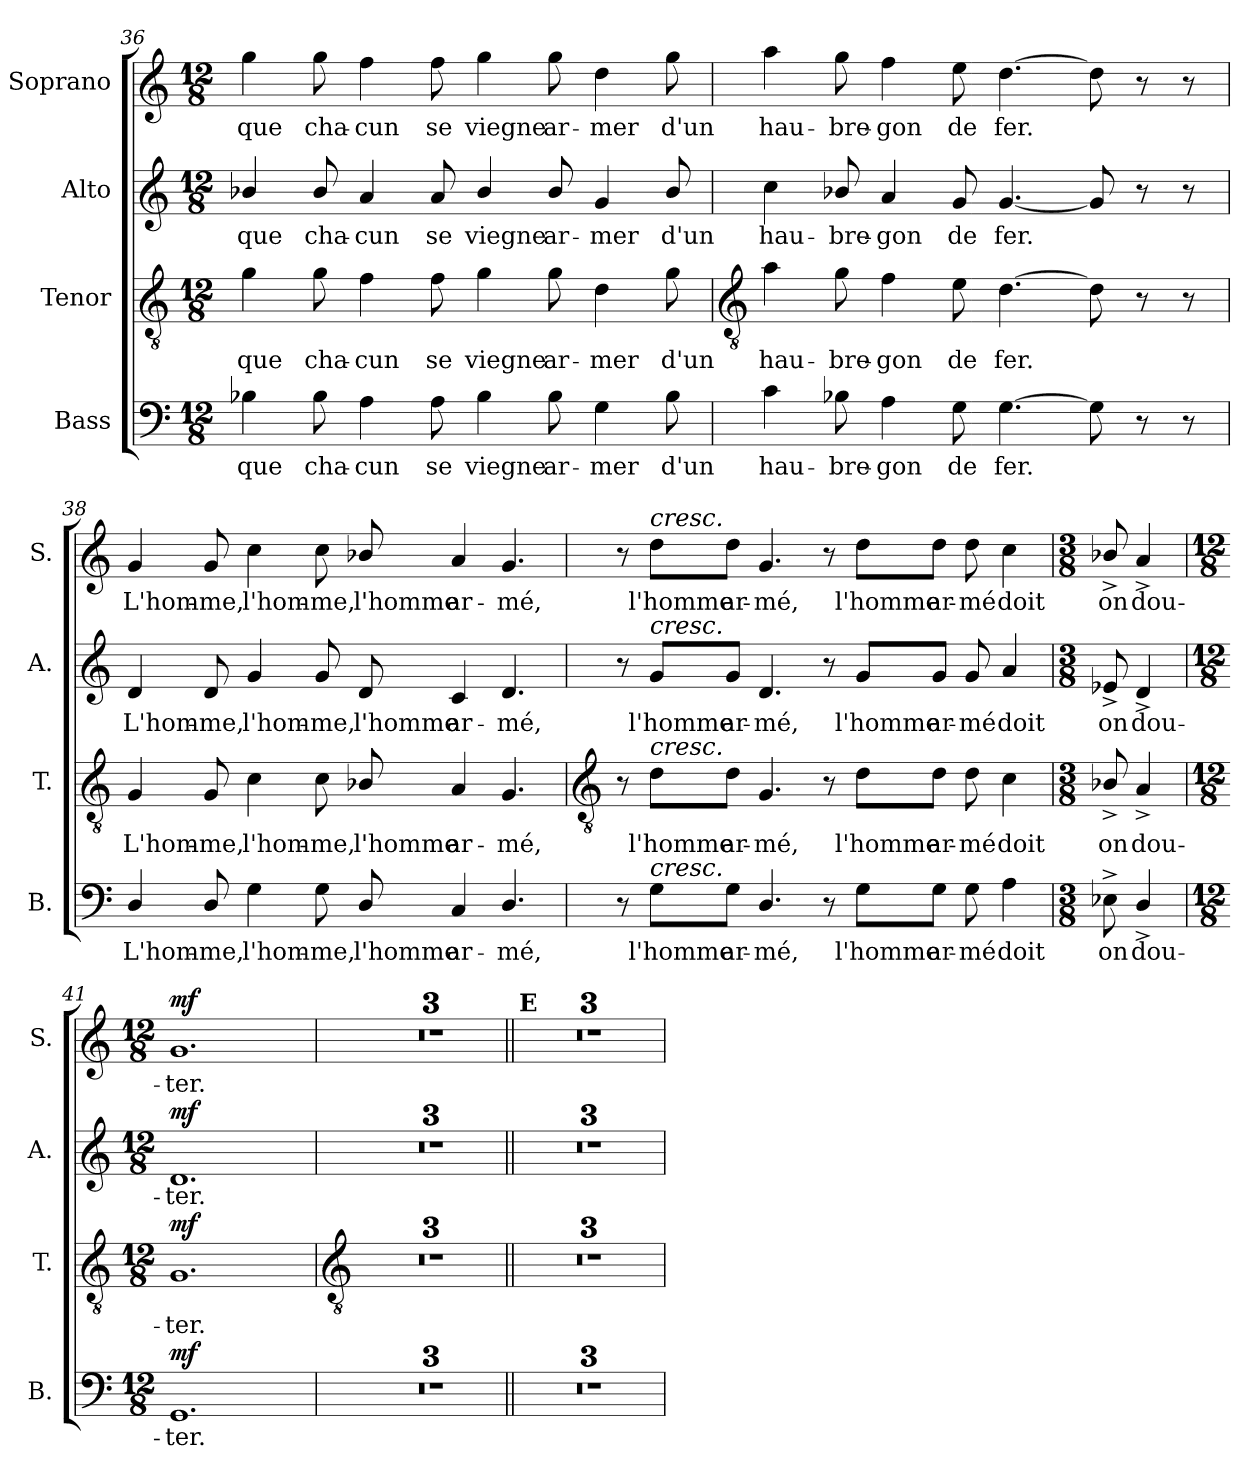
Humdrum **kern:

**kern	**text	**dynam	**kern	**text	**dynam	**kern	**text	**dynam	**kern	**text	**dynam
*part4	*part4	*part4	*part3	*part3	*part3	*part2	*part2	*part2	*part1	*part1	*part1
*staff4	*staff4	*staff4	*staff3	*staff3	*staff3	*staff2	*staff2	*staff2	*staff1	*staff1	*staff1
*I"Bass	*	*	*I"Tenor	*	*	*I"Alto	*	*	*I"Soprano	*	*
*I'B.	*	*	*I'T.	*	*	*I'A.	*	*	*I'S.	*	*
*clefF4	*	*	*clefGv2	*	*	*clefG2	*	*	*clefG2	*	*
*k[]	*	*	*k[]	*	*	*k[]	*	*	*k[]	*	*
*C:	*	*	*C:	*	*	*C:	*	*	*C:	*	*
*M12/8	*	*	*M12/8	*	*	*M12/8	*	*	*M12/8	*	*
=36	=36	=36	=36	=36	=36	=36	=36	=36	=36	=36	=36
!	!LO:LY:b	!	!	!LO:LY:b	!	!	!LO:LY:b	!	!	!LO:LY:b	!
4B-X	que	.	4g	que	.	4b-X/	que	.	4gg	que	.
!	!LO:LY:b	!	!	!LO:LY:b	!	!	!LO:LY:b	!	!	!LO:LY:b	!
8B-	cha-	.	8g	cha-	.	8b-/	cha-	.	8gg	cha-	.
!	!LO:LY:b	!	!	!LO:LY:b	!	!	!LO:LY:b	!	!	!LO:LY:b	!
4A	-cun	.	4f	-cun	.	4a	-cun	.	4ff	-cun	.
!	!LO:LY:b	!	!	!LO:LY:b	!	!	!LO:LY:b	!	!	!LO:LY:b	!
8A	se	.	8f	se	.	8a	se	.	8ff	se	.
!	!LO:LY:b	!	!	!LO:LY:b	!	!	!LO:LY:b	!	!	!LO:LY:b	!
4B-	viegne	.	4g	viegne	.	4b-/	viegne	.	4gg	viegne	.
!	!LO:LY:b	!	!	!LO:LY:b	!	!	!LO:LY:b	!	!	!LO:LY:b	!
8B-	ar-	.	8g	ar-	.	8b-/	ar-	.	8gg	ar-	.
!	!LO:LY:b	!	!	!LO:LY:b	!	!	!LO:LY:b	!	!	!LO:LY:b	!
4G	-mer	.	4d	-mer	.	4g	-mer	.	4dd	-mer	.
!	!LO:LY:b	!	!	!LO:LY:b	!	!	!LO:LY:b	!	!	!LO:LY:b	!
8B-	d'un	.	8g	d'un	.	8b-/	d'un	.	8gg	d'un	.
!!LO:LB:g=z
=37	=37	=37	=37	=37	=37	=37	=37	=37	=37	=37	=37
*	*	*	*clefGv2	*	*	*	*	*	*	*	*
!	!LO:LY:b	!	!	!LO:LY:b	!	!	!LO:LY:b	!	!	!LO:LY:b	!
4c	hau-	.	4a	hau-	.	4cc	hau-	.	4aa	hau-	.
!	!LO:LY:b	!	!	!LO:LY:b	!	!	!LO:LY:b	!	!	!LO:LY:b	!
8B-X	-bre-	.	8g	-bre-	.	8b-X/	-bre-	.	8gg	-bre-	.
!	!LO:LY:b	!	!	!LO:LY:b	!	!	!LO:LY:b	!	!	!LO:LY:b	!
4A	-gon	.	4f	-gon	.	4a	-gon	.	4ff	-gon	.
!	!LO:LY:b	!	!	!LO:LY:b	!	!	!LO:LY:b	!	!	!LO:LY:b	!
8G	de	.	8e	de	.	8g	de	.	8ee	de	.
!	!LO:LY:b	!	!	!LO:LY:b	!	!	!LO:LY:b	!	!	!LO:LY:b	!
[4.G	fer.	.	[4.d	fer.	.	[4.g	fer.	.	[4.dd	fer.	.
8G]	.	.	8d]	.	.	8g]	.	.	8dd]	.	.
8r	.	.	8r	.	.	8r	.	.	8r	.	.
8r	.	.	8r	.	.	8r	.	.	8r	.	.
=38	=38	=38	=38	=38	=38	=38	=38	=38	=38	=38	=38
!	!LO:LY:b	!	!	!LO:LY:b	!	!	!LO:LY:b	!	!	!LO:LY:b	!
4D/	L'hom-	.	4G	L'hom-	.	4d	L'hom-	.	4g	L'hom-	.
!	!LO:LY:b	!	!	!LO:LY:b	!	!	!LO:LY:b	!	!	!LO:LY:b	!
8D/	-me,	.	8G	-me,	.	8d	-me,	.	8g	-me,	.
!	!LO:LY:b	!	!	!LO:LY:b	!	!	!LO:LY:b	!	!	!LO:LY:b	!
4G	l'hom-	.	4c	l'hom-	.	4g	l'hom-	.	4cc	l'hom-	.
!	!LO:LY:b	!	!	!LO:LY:b	!	!	!LO:LY:b	!	!	!LO:LY:b	!
8G	-me,	.	8c	-me,	.	8g	-me,	.	8cc	-me,	.
!	!LO:LY:b	!	!	!LO:LY:b	!	!	!LO:LY:b	!	!	!LO:LY:b	!
8D/	l'homme	.	8B-X/	l'homme	.	8d	l'homme	.	8b-X/	l'homme	.
!	!LO:LY:b	!	!	!LO:LY:b	!	!	!LO:LY:b	!	!	!LO:LY:b	!
4C	ar-	.	4A	ar-	.	4c	ar-	.	4a	ar-	.
!	!LO:LY:b	!	!	!LO:LY:b	!	!	!LO:LY:b	!	!	!LO:LY:b	!
4.D/	-mé,	.	4.G	-mé,	.	4.d	-mé,	.	4.g	-mé,	.
!!LO:LB:g=z
=39	=39	=39	=39	=39	=39	=39	=39	=39	=39	=39	=39
*	*	*	*clefGv2	*	*	*	*	*	*	*	*
8r	.	.	8r	.	.	8r	.	.	8r	.	.
!	!	!	!	!	!	!	!	!	!LO:TX:a:i:t=cresc.	!	!
!	!	!	!	!	!	!LO:TX:a:i:t=cresc.	!	!	!	!	!
!	!	!	!LO:TX:a:i:t=cresc.	!	!	!	!	!	!	!	!
!LO:TX:a:i:t=cresc.	!	!	!	!	!	!	!	!	!	!	!
!	!LO:LY:b	!	!	!LO:LY:b	!	!	!LO:LY:b	!	!	!LO:LY:b	!
8GL	l'homme	.	8dL	l'homme	.	8gL	l'homme	.	8ddL	l'homme	.
!	!LO:LY:b	!	!	!LO:LY:b	!	!	!LO:LY:b	!	!	!LO:LY:b	!
8GJ	ar-	.	8dJ	ar-	.	8gJ	ar-	.	8ddJ	ar-	.
!	!LO:LY:b	!	!	!LO:LY:b	!	!	!LO:LY:b	!	!	!LO:LY:b	!
4.D/	-mé,	.	4.G	-mé,	.	4.d	-mé,	.	4.g	-mé,	.
8r	.	.	8r	.	.	8r	.	.	8r	.	.
!	!LO:LY:b	!	!	!LO:LY:b	!	!	!LO:LY:b	!	!	!LO:LY:b	!
8GL	l'homme	.	8dL	l'homme	.	8gL	l'homme	.	8ddL	l'homme	.
!	!LO:LY:b	!	!	!LO:LY:b	!	!	!LO:LY:b	!	!	!LO:LY:b	!
8GJ	ar-	.	8dJ	ar-	.	8gJ	ar-	.	8ddJ	ar-	.
!	!LO:LY:b	!	!	!LO:LY:b	!	!	!LO:LY:b	!	!	!LO:LY:b	!
8G	-mé	.	8d	-mé	.	8g	-mé	.	8dd	-mé	.
!	!LO:LY:b	!	!	!LO:LY:b	!	!	!LO:LY:b	!	!	!LO:LY:b	!
4A	doit	.	4c	doit	.	4a	doit	.	4cc	doit	.
=40	=40	=40	=40	=40	=40	=40	=40	=40	=40	=40	=40
*M3/8	*	*	*M3/8	*	*	*M3/8	*	*	*M3/8	*	*
!	!LO:LY:b	!	!	!LO:LY:b	!	!	!LO:LY:b	!	!	!LO:LY:b	!
8E-X^	on	.	8B-X^/	on	.	8e-X^	on	.	8b-X^/	on	.
!	!LO:LY:b	!	!	!LO:LY:b	!	!	!LO:LY:b	!	!	!LO:LY:b	!
4D^/	dou-	.	4A^	dou-	.	4d^	dou-	.	4a^	dou-	.
=41	=41	=41	=41	=41	=41	=41	=41	=41	=41	=41	=41
*M12/8	*	*	*M12/8	*	*	*M12/8	*	*	*M12/8	*	*
!	!LO:LY:b	!LO:DY:a	!	!LO:LY:b	!LO:DY:a	!	!LO:LY:b	!LO:DY:a	!	!LO:LY:b	!LO:DY:a
1.GG	-ter.	mf	1.G	-ter.	mf	1.d	-ter.	mf	1.g	-ter.	mf
!!LO:LB:g=z
=42	=42	=42	=42	=42	=42	=42	=42	=42	=42	=42	=42
*	*	*	*clefGv2	*	*	*	*	*	*	*	*
1.r	.	.	1.r	.	.	1.r	.	.	1.r	.	.
=43	=43	=43	=43	=43	=43	=43	=43	=43	=43	=43	=43
1.r	.	.	1.r	.	.	1.r	.	.	1.r	.	.
=44	=44	=44	=44	=44	=44	=44	=44	=44	=44	=44	=44
1.r	.	.	1.r	.	.	1.r	.	.	1.r	.	.
!	!	!	!	!	!	!	!	!	!LO:TX:a:B:t=D	!	!
=45||	=45||	=45||	=45||	=45||	=45||	=45||	=45||	=45||	=45||	=45||	=45||
!	!	!	!	!	!	!	!	!	!LO:TX:a:B:t=E	!	!
1.r	.	.	1.r	.	.	1.r	.	.	1.r	.	.
=46	=46	=46	=46	=46	=46	=46	=46	=46	=46	=46	=46
1.r	.	.	1.r	.	.	1.r	.	.	1.r	.	.
=47	=47	=47	=47	=47	=47	=47	=47	=47	=47	=47	=47
1.r	.	.	1.r	.	.	1.r	.	.	1.r	.	.
=	=	=	=	=	=	=	=	=	=	=	=
*-	*-	*-	*-	*-	*-	*-	*-	*-	*-	*-	*-
